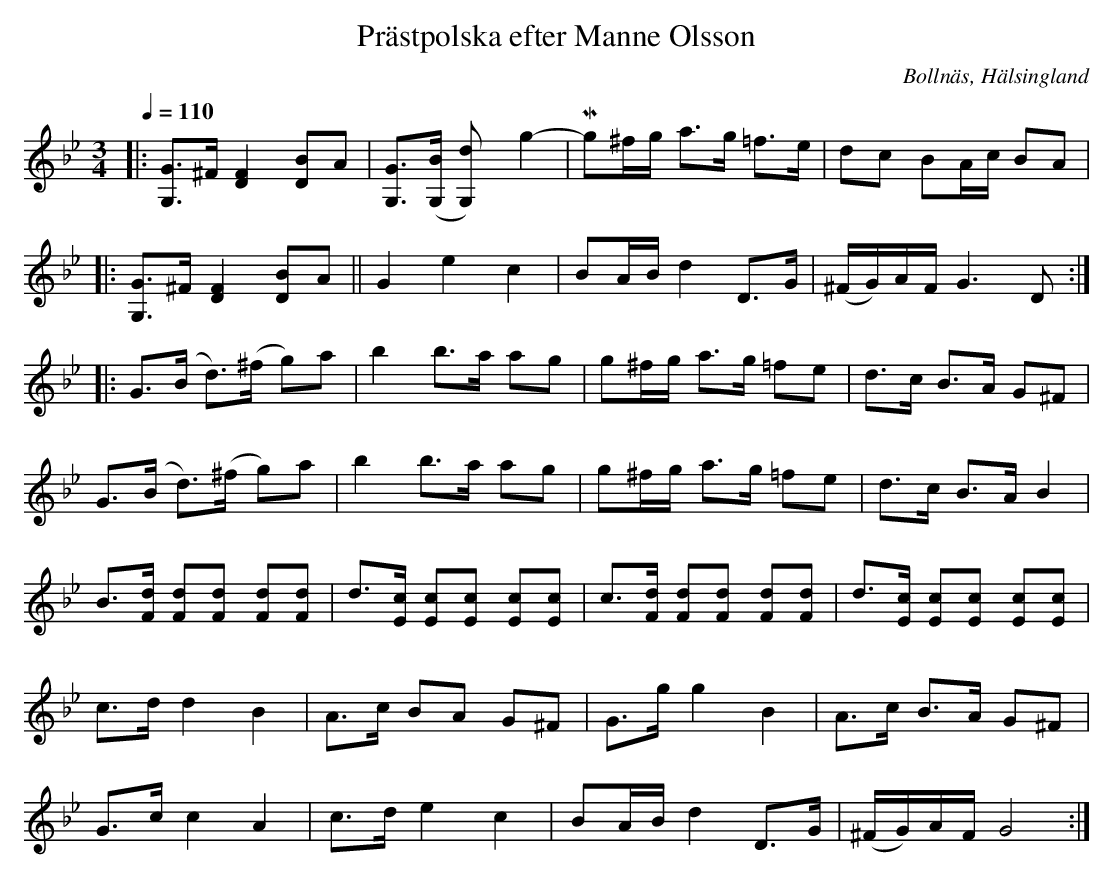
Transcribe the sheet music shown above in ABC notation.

X:1
T:Prästpolska efter Manne Olsson
O:Bollnäs, Hälsingland
M:3/4
L:1/8
Q:1/4=110
K:Gm
|:[G G,]>^F [F2 D2] [D B]A| [G G,]>([B G,]   [d2 G,])      g2-       | Mg^f/g/ a>g =f>e | dc   BA/c/ BA  |
|:[G G,]>^F [F2 D2] [D B]A|| G2     e2       c2           | BA/B/  d2 D>G  | (^F/G/)A/F/ G3 D  ::
G>(B   d>)(^f   g)a        | b2     b>a      ag         | g^f/g/ a>g =fe | d>c         B>A G^F  |
G>(B   d>)(^f   g)a        | b2     b>a      ag         | g^f/g/ a>g =fe | d>c         B>A B2   |
B>[Fd] [Fd][Fd] [Fd][Fd] | d>[Ec] [Ec][Ec] [Ec][Ec] | \
c>[Fd] [Fd][Fd] [Fd][Fd] | d>[Ec] [Ec][Ec] [Ec][Ec] |
c>d    d2       B2           | A>c    BA       G^F       | G>g    g2 B2     | A>c         B>A G^F  |
G>c    c2       A2           | c>d    e2       c2        | BA/B/  d2 D>G   | (^F/G/)A/F/ G4      :|
